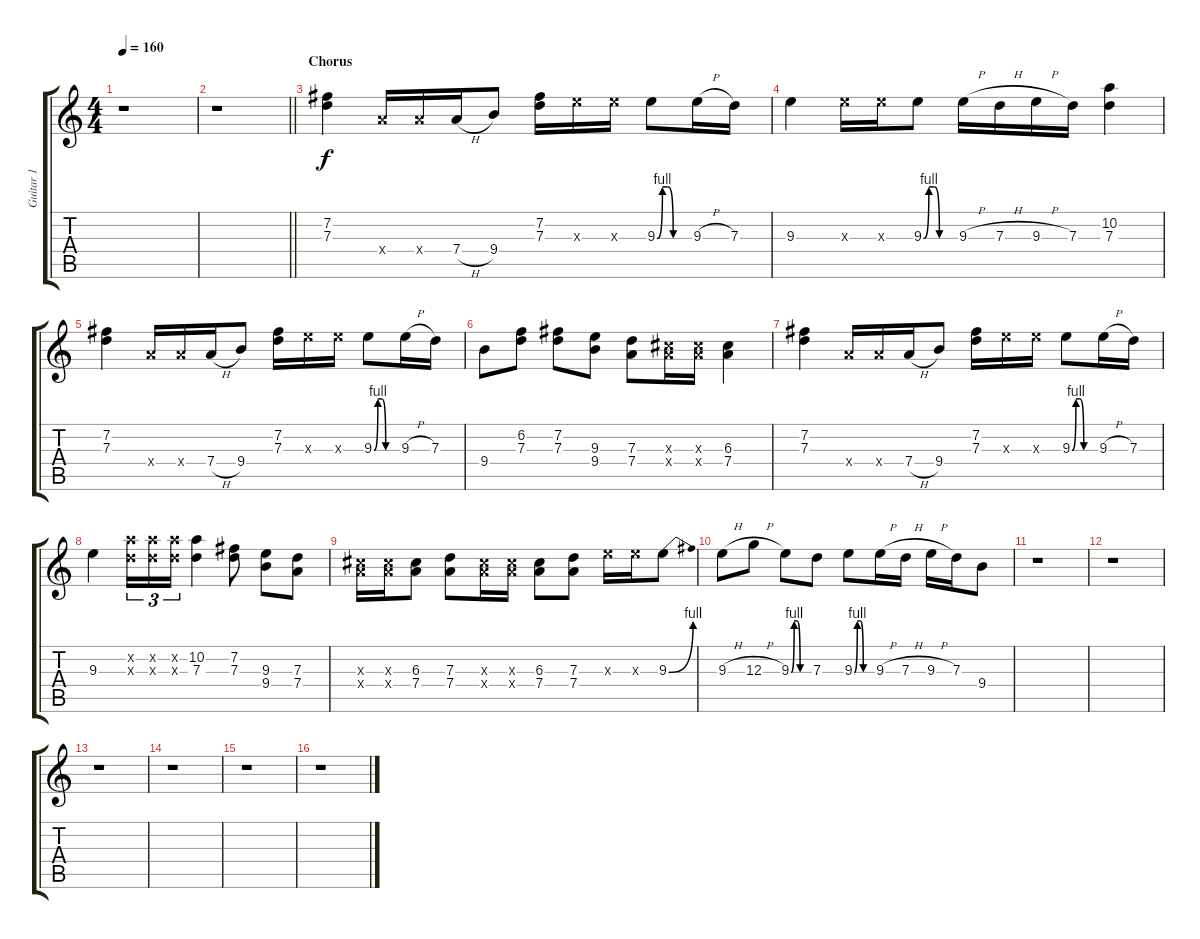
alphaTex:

\track ("Guitar 1" "Guitar 1") {instrument overdrivenguitar}
\staff {score tabs}
\tuning (E4 B3 G3 D3 A2 E2) {hide}
\ts (4 4)
\tempo 160
\clef g2
\ks c
r.1{dy f} |
\barLineRight lightlight
r.1 |
\section ("" "Chorus")
(7.2 7.3).4 7.4{x}.16 7.4{x}.16 7.4{h}.16 9.4.8 (7.2 7.3).16 9.3{x}.16 9.3{x}.16 9.3{be (custom 0 0 10 4 20 4 30 0 60 0)}.8 9.3{h}.16 7.3.16 |
9.3.4 9.3{x}.16 9.3{x}.16 9.3{be (custom 0 0 10 4 20 4 30 0 60 0)}.8 9.3{h}.16 7.3{h}.16 9.3{h}.16 7.3.16 (10.2 7.3).4 |
(7.2 7.3).4 7.4{x}.16 7.4{x}.16 7.4{h}.16 9.4.8 (7.2 7.3).16 9.3{x}.16 9.3{x}.16 9.3{be (custom 0 0 10 4 20 4 30 0 60 0)}.8 9.3{h}.16 7.3.16 |
9.4.8 (6.2 7.3).8 (7.2 7.3).8 (9.3 9.4).8 (7.3 7.4).8 (6.3{x} 7.4{x}).16 (6.3{x} 7.4{x}).16 (6.3 7.4).4 |
(7.2 7.3).4 7.4{x}.16 7.4{x}.16 7.4{h}.16 9.4.8 (7.2 7.3).16 9.3{x}.16 9.3{x}.16 9.3{be (custom 0 0 10 4 20 4 30 0 60 0)}.8 9.3{h}.16 7.3.16 |
9.3.4 (10.2{x} 7.3{x}).16{tu (3 2)} (10.2{x} 7.3{x}).16{tu (3 2)} (10.2{x} 7.3{x}).16{tu (3 2)} (10.2 7.3).4 (7.2 7.3).8 (9.3 9.4).8 (7.3 7.4).8 |
(6.3{x} 7.4{x}).16 (6.3{x} 7.4{x}).16 (6.3 7.4).8 (7.3 7.4).8 (6.3{x} 7.4{x}).16 (6.3{x} 7.4{x}).16 (6.3 7.4).8 (7.3 7.4).8 9.3{x}.16 9.3{x}.16 9.3{be (bend 0 0 60 4)}.8 |
9.3{h}.8 12.3{h}.8 9.3{be (custom 0 0 10 4 20 4 30 0 60 0)}.8 7.3.8 9.3{be (custom 0 0 10 4 20 4 30 0 60 0)}.8 9.3{h}.16 7.3{h}.16 9.3{h}.16 7.3.16 9.4.8 |
r.1 |
r.1 |
r.1 |
r.1 |
r.1 |
r.1
